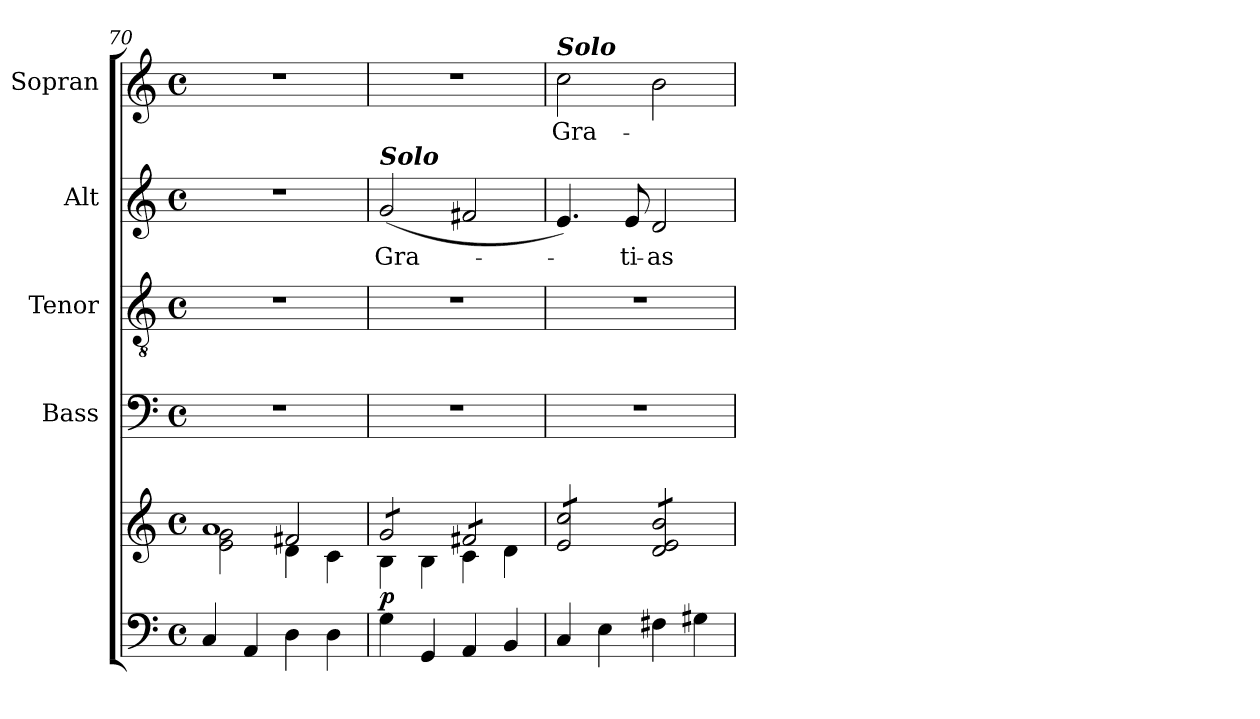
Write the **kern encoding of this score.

**kern	**kern	**dynam	**kern	**kern	**kern	**text	**kern	**text
*part5	*part5	*part5	*part4	*part3	*part2	*part2	*part1	*part1
*staff6	*staff5	*staff5/6	*staff4	*staff3	*staff2	*staff2	*staff1	*staff1
*	*	*	*I"Bass	*I"Tenor	*I"Alt	*	*I"Sopran	*
*	*	*	*I'B.	*I'T.	*I'A.	*	*I'S.	*
*clefF4	*clefG2	*	*clefF4	*clefGv2	*clefG2	*	*clefG2	*
*k[]	*k[]	*	*k[]	*k[]	*k[]	*	*k[]	*
*C:	*C:	*	*C:	*C:	*C:	*	*C:	*
*M4/4	*M4/4	*	*M4/4	*M4/4	*M4/4	*	*M4/4	*
*met(c)	*met(c)	*	*met(c)	*met(c)	*met(c)	*	*met(c)	*
=70	=70	=70	=70	=70	=70	=70	=70	=70
*	*^	*	*	*	*	*	*	*
*	*	*^	*	*	*	*	*	*	*
4C/	1a	2e\ 2g\	2ryy	.	1r	1r	1r	.	1r	.
4AA/	.	.	.	.	.	.	.	.	.	.
4D\	.	2f#X/	4d\	.	.	.	.	.	.	.
4D\	.	.	4c\	.	.	.	.	.	.	.
=71	=71	=71	=71	=71	=71	=71	=71	=71	=71	=71
!	!	!	!	!	!	!	!LO:TX:a:Bi:t=Solo	!	!	!
!	!	!	!	!LO:DY:b	!	!	!	!LO:LY:b	!	!
*	*	*v	*v	*	*	*	*	*	*	*
*	*tremolo	*	*	*	*	*	*	*	*
4G\	8g/L	4B\	p	1r	1r	(<2g/	Gra-	1r	.
.	8g/	.	.	.	.	.	.	.	.
4GG/	8g/	4B\	.	.	.	.	.	.	.
.	8g/J	.	.	.	.	.	.	.	.
4AA/	8f#X/L	4c\	.	.	.	2f#X/	.	.	.
.	8f#X/	.	.	.	.	.	.	.	.
4BB/	8f#X/	4d\	.	.	.	.	.	.	.
.	8f#X/J	.	.	.	.	.	.	.	.
!!LO:PB:g=z
=72	=72	=72	=72	=72	=72	=72	=72	=72	=72
!	!	!	!	!	!	!	!	!LO:TX:a:Bi:t=Solo	!
!	!	!	!	!	!	!	!	!	!LO:LY:b
*	*v	*v	*	*	*	*	*	*	*
4C/	8e/ 8cc/L	.	1r	1r	4.e/)	.	2cc\	Gra-
.	8e/ 8cc/	.	.	.	.	.	.	.
4E\	8e/ 8cc/	.	.	.	.	.	.	.
!	!	!	!	!	!	!LO:LY:b	!	!
.	8e/ 8cc/J	.	.	.	8e/	-ti-	.	.
!	!	!	!	!	!	!LO:LY:b	!	!
4F#X\	8d/ 8e/ 8b/L	.	.	.	2d/	-as	2b\	.
.	8d/ 8e/ 8b/	.	.	.	.	.	.	.
4G#X\	8d/ 8e/ 8b/	.	.	.	.	.	.	.
.	8d/ 8e/ 8b/J	.	.	.	.	.	.	.
*	*Xtremolo	*	*	*	*	*	*	*
=	=	=	=	=	=	=	=	=
*-	*-	*-	*-	*-	*-	*-	*-	*-
